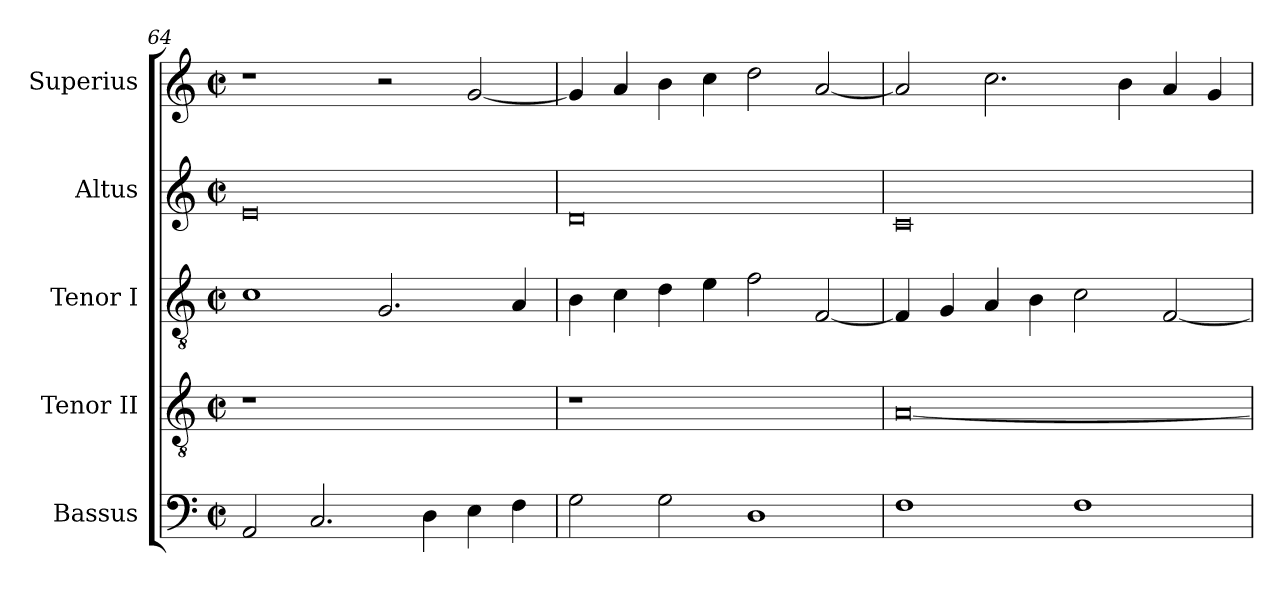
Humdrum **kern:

**kern	**kern	**kern	**kern	**kern
*part5	*part4	*part3	*part2	*part1
*staff5	*staff4	*staff3	*staff2	*staff1
*I"Bassus	*I"Tenor II	*I"Tenor I	*I"Altus	*I"Superius
*I'B.	*	*	*	*I'S.
*clefF4	*clefGv2	*clefGv2	*clefG2	*clefG2
*	*ITrd7c12	*ITrd7c12	*	*
*k[]	*k[]	*k[]	*k[]	*k[]
*C:	*C:	*C:	*C:	*C:
*M2/2	*M2/2	*M2/2	*M2/2	*M2/2
*met(c|)	*met(c|)	*met(c|)	*met(c|)	*met(c|)
=64	=64	=64	=64	=64
!	!LO:N:vis=1	!	!	!
2AAi/	1r	1Ci	0ei	1r
2.Ci/	.	.	.	.
.	1ryy	2.GGi/	.	2r
4Di\	.	.	.	.
4Ei\	.	.	.	[<2gi/
4Fi\	.	4AAi/	.	.
=65	=65	=65	=65	=65
!	!LO:N:vis=1	!	!	!
2Gi\	1r	4BBi\	0di	4gi/]
.	.	4Ci\	.	4ai/
2Gi\	.	4Di\	.	4bi\
.	.	4Ei\	.	4cci\
1Di	1ryy	2Fi\	.	2ddi\
.	.	[<2FFi/	.	[<2ai/
!!LO:LB:g=z
=66	=66	=66	=66	=66
1Fi	[<0AAi	4FFi/]	0ci	2ai/]
.	.	4GGi/	.	.
.	.	4AAi/	.	2.cci\
.	.	4BBi\	.	.
1Fi	.	2Ci\	.	.
.	.	.	.	4bi\
.	.	[<2FFi/	.	4ai/
.	.	.	.	4gi/
=	=	=	=	=
*-	*-	*-	*-	*-
